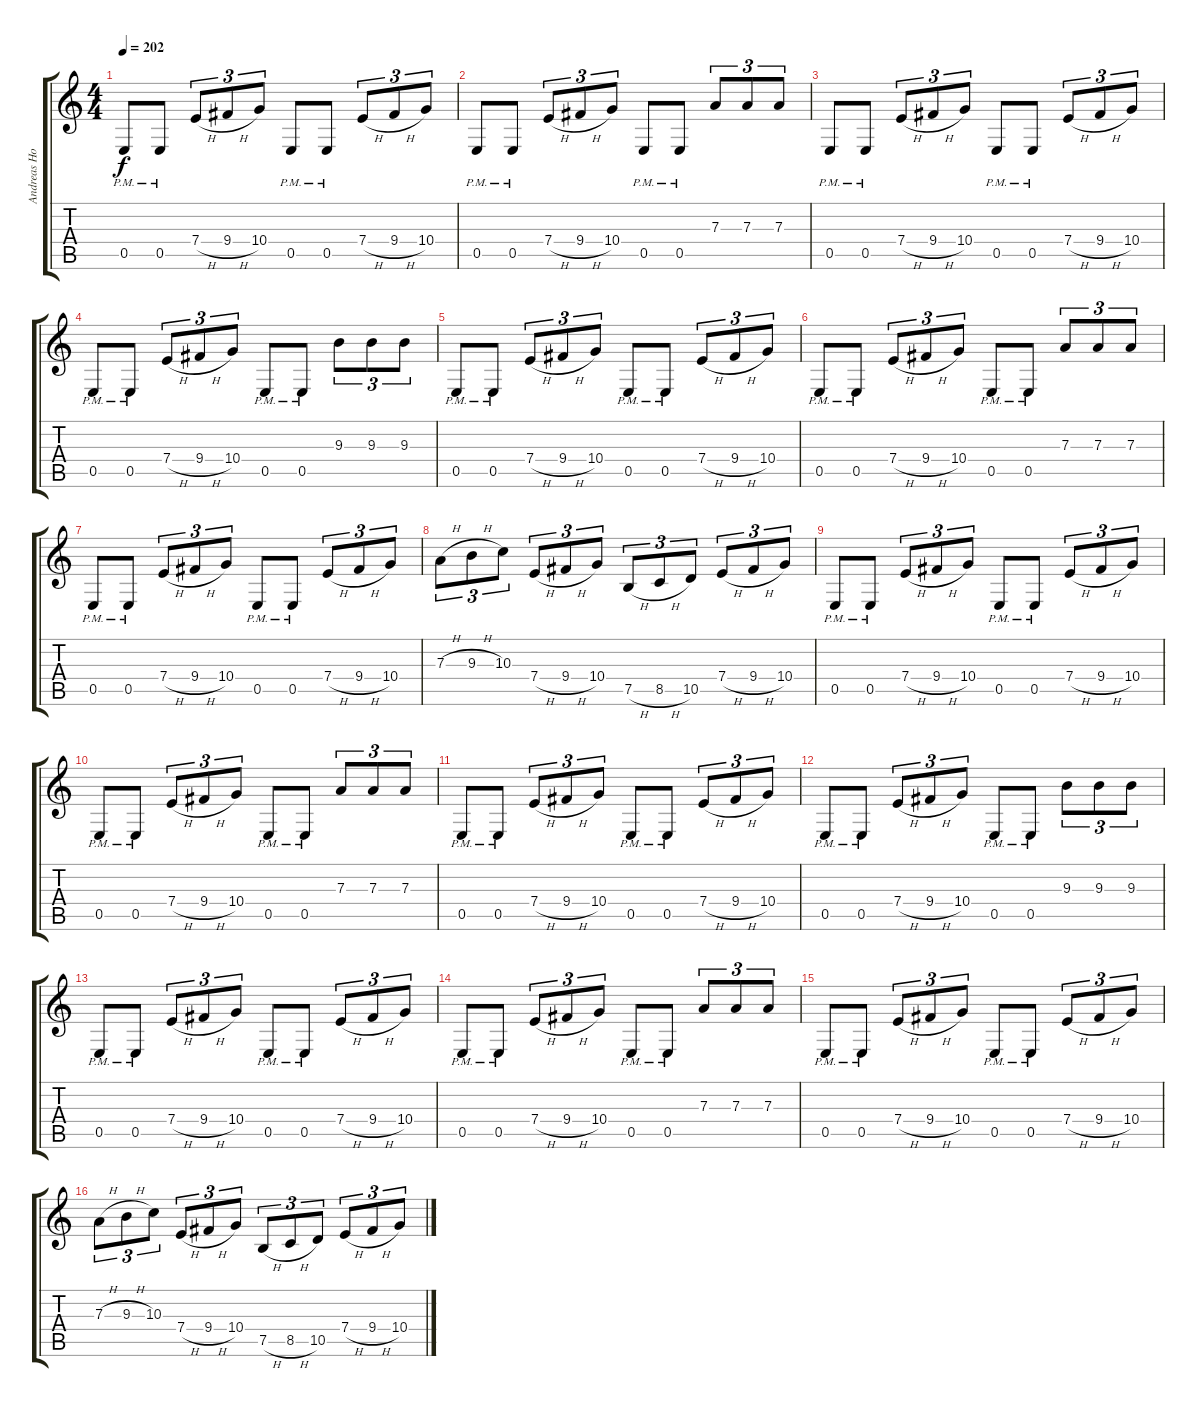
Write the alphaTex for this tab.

\track ("Andreas Holma" "Andreas Ho") {instrument distortionguitar}
\staff {score tabs}
\tuning (B3 Gb3 D3 A2 E2 B1) {hide}
\ts (4 4)
\tempo 202
\clef g2
\ks c
0.5{pm}.8{dy f} 0.5{pm}.8 7.4{h}.8{tu (3 2)} 9.4{h}.8{tu (3 2)} 10.4.8{tu (3 2)} 0.5{pm}.8 0.5{pm}.8 7.4{h}.8{tu (3 2)} 9.4{h}.8{tu (3 2)} 10.4.8{tu (3 2)} |
0.5{pm}.8 0.5{pm}.8 7.4{h}.8{tu (3 2)} 9.4{h}.8{tu (3 2)} 10.4.8{tu (3 2)} 0.5{pm}.8 0.5{pm}.8 7.3.8{tu (3 2)} 7.3.8{tu (3 2)} 7.3.8{tu (3 2)} |
0.5{pm}.8 0.5{pm}.8 7.4{h}.8{tu (3 2)} 9.4{h}.8{tu (3 2)} 10.4.8{tu (3 2)} 0.5{pm}.8 0.5{pm}.8 7.4{h}.8{tu (3 2)} 9.4{h}.8{tu (3 2)} 10.4.8{tu (3 2)} |
0.5{pm}.8 0.5{pm}.8 7.4{h}.8{tu (3 2)} 9.4{h}.8{tu (3 2)} 10.4.8{tu (3 2)} 0.5{pm}.8 0.5{pm}.8 9.3.8{tu (3 2)} 9.3.8{tu (3 2)} 9.3.8{tu (3 2)} |
0.5{pm}.8 0.5{pm}.8 7.4{h}.8{tu (3 2)} 9.4{h}.8{tu (3 2)} 10.4.8{tu (3 2)} 0.5{pm}.8 0.5{pm}.8 7.4{h}.8{tu (3 2)} 9.4{h}.8{tu (3 2)} 10.4.8{tu (3 2)} |
0.5{pm}.8 0.5{pm}.8 7.4{h}.8{tu (3 2)} 9.4{h}.8{tu (3 2)} 10.4.8{tu (3 2)} 0.5{pm}.8 0.5{pm}.8 7.3.8{tu (3 2)} 7.3.8{tu (3 2)} 7.3.8{tu (3 2)} |
0.5{pm}.8 0.5{pm}.8 7.4{h}.8{tu (3 2)} 9.4{h}.8{tu (3 2)} 10.4.8{tu (3 2)} 0.5{pm}.8 0.5{pm}.8 7.4{h}.8{tu (3 2)} 9.4{h}.8{tu (3 2)} 10.4.8{tu (3 2)} |
7.3{h}.8{tu (3 2)} 9.3{h}.8{tu (3 2)} 10.3.8{tu (3 2)} 7.4{h}.8{tu (3 2)} 9.4{h}.8{tu (3 2)} 10.4.8{tu (3 2)} 7.5{h}.8{tu (3 2)} 8.5{h}.8{tu (3 2)} 10.5.8{tu (3 2)} 7.4{h}.8{tu (3 2)} 9.4{h}.8{tu (3 2)} 10.4.8{tu (3 2)} |
0.5{pm}.8 0.5{pm}.8 7.4{h}.8{tu (3 2)} 9.4{h}.8{tu (3 2)} 10.4.8{tu (3 2)} 0.5{pm}.8 0.5{pm}.8 7.4{h}.8{tu (3 2)} 9.4{h}.8{tu (3 2)} 10.4.8{tu (3 2)} |
0.5{pm}.8 0.5{pm}.8 7.4{h}.8{tu (3 2)} 9.4{h}.8{tu (3 2)} 10.4.8{tu (3 2)} 0.5{pm}.8 0.5{pm}.8 7.3.8{tu (3 2)} 7.3.8{tu (3 2)} 7.3.8{tu (3 2)} |
0.5{pm}.8 0.5{pm}.8 7.4{h}.8{tu (3 2)} 9.4{h}.8{tu (3 2)} 10.4.8{tu (3 2)} 0.5{pm}.8 0.5{pm}.8 7.4{h}.8{tu (3 2)} 9.4{h}.8{tu (3 2)} 10.4.8{tu (3 2)} |
0.5{pm}.8 0.5{pm}.8 7.4{h}.8{tu (3 2)} 9.4{h}.8{tu (3 2)} 10.4.8{tu (3 2)} 0.5{pm}.8 0.5{pm}.8 9.3.8{tu (3 2)} 9.3.8{tu (3 2)} 9.3.8{tu (3 2)} |
0.5{pm}.8 0.5{pm}.8 7.4{h}.8{tu (3 2)} 9.4{h}.8{tu (3 2)} 10.4.8{tu (3 2)} 0.5{pm}.8 0.5{pm}.8 7.4{h}.8{tu (3 2)} 9.4{h}.8{tu (3 2)} 10.4.8{tu (3 2)} |
0.5{pm}.8 0.5{pm}.8 7.4{h}.8{tu (3 2)} 9.4{h}.8{tu (3 2)} 10.4.8{tu (3 2)} 0.5{pm}.8 0.5{pm}.8 7.3.8{tu (3 2)} 7.3.8{tu (3 2)} 7.3.8{tu (3 2)} |
0.5{pm}.8 0.5{pm}.8 7.4{h}.8{tu (3 2)} 9.4{h}.8{tu (3 2)} 10.4.8{tu (3 2)} 0.5{pm}.8 0.5{pm}.8 7.4{h}.8{tu (3 2)} 9.4{h}.8{tu (3 2)} 10.4.8{tu (3 2)} |
7.3{h}.8{tu (3 2)} 9.3{h}.8{tu (3 2)} 10.3.8{tu (3 2)} 7.4{h}.8{tu (3 2)} 9.4{h}.8{tu (3 2)} 10.4.8{tu (3 2)} 7.5{h}.8{tu (3 2)} 8.5{h}.8{tu (3 2)} 10.5.8{tu (3 2)} 7.4{h}.8{tu (3 2)} 9.4{h}.8{tu (3 2)} 10.4.8{tu (3 2)}
